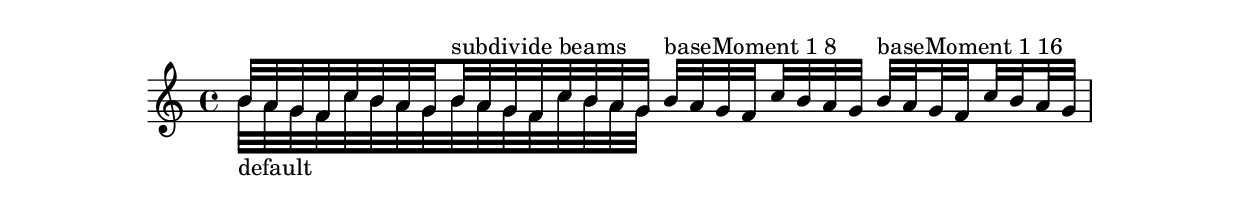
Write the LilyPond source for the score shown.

% DO NOT EDIT this file manually; it is automatically
% generated from Documentation/snippets/new
% Make any changes in Documentation/snippets/new/
% and then run scripts/auxiliar/makelsr.py
%
% This file is in the public domain.
%% Note: this file works from version 2.14.0
\version "2.14.0"

\header {
%% Translation of GIT committish: 70f5f30161f7b804a681cd080274bfcdc9f4fe8c
  texidoces = "
Se pueden subdividir las barras automáticamente.  Estableciendo la
propiedad @code{subdivideBeams}, las barras se subdividen en
posiciones de pulso (tal y como se especifica en @code{beatLength}).

"
  doctitlees = "Subdivisiones de barra automáticas"

  lsrtags = "rhythms"

  texidoc = "
Beams can be subdivided automatically.  By setting the property
@code{subdivideBeams}, beams are subdivided at beat positions (as
specified in @code{baseMoment}).

"
  doctitle = "Automatic beam subdivisions"
} % begin verbatim


\new Staff {
  \relative c'' {
    <<
      {
        \voiceOne
        \set subdivideBeams = ##t
        b32[ a g f c' b a g
        b32^"subdivide beams" a g f c' b a g]
      }
      \new Voice {
        \voiceTwo
        b32_"default"[ a g f c' b a g
        b32 a g f c' b a g]
      }
    >>
    \oneVoice
    \set baseMoment = #(ly:make-moment 1 8)
    \set beatStructure = #'(2 2 2 2)
    b32^"baseMoment 1 8"[ a g f c' b a g]
    \set baseMoment = #(ly:make-moment 1 16)
    \set beatStructure = #'(4 4 4 4)
    b32^"baseMoment 1 16"[ a g f c' b a g]
  }
}

